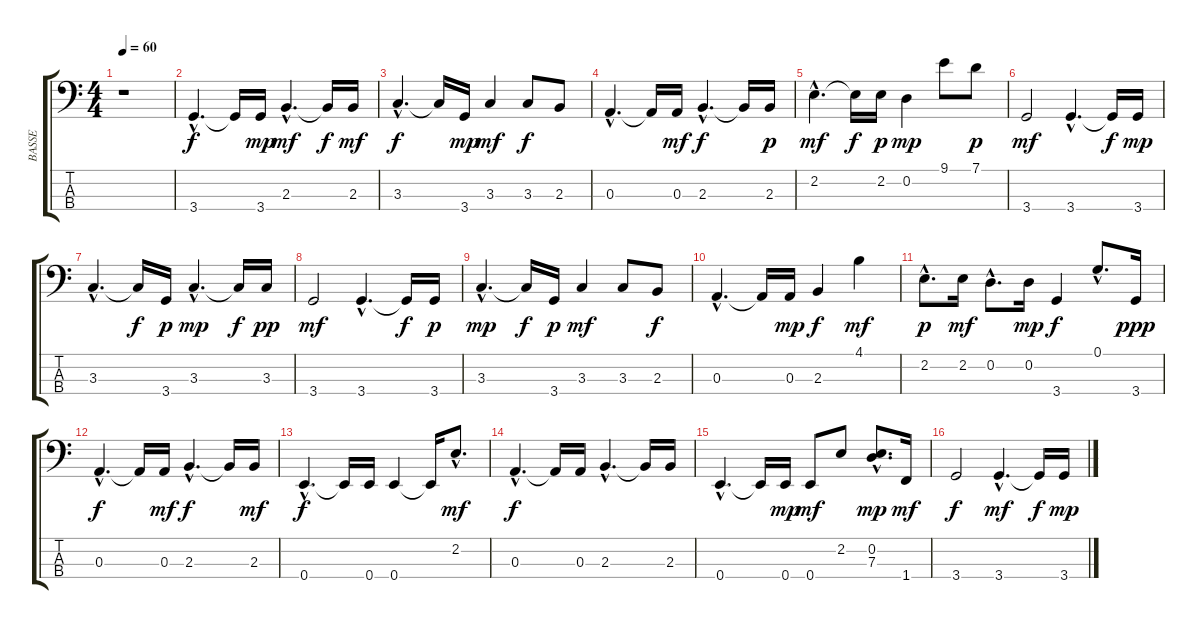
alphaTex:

\track ("BASSE" "BASSE") {instrument electricbassfinger}
\staff {score tabs}
\tuning (G2 D2 A1 E1) {hide}
\ts (4 4)
\tempo 60
\clef f4
\ks c
r.1{dy f instrument electricbassfinger} |
3.4{hac}.4{d} 3.4{t}.16 3.4.16{dy mp} 2.3{hac}.4{d dy mf} 2.3{t}.16{dy f} 2.3.16{dy mf} |
3.3{hac}.4{d dy f} 3.3{t}.16 3.4.16{dy mp} 3.3.4{dy mf} 3.3.8{dy f} 2.3.8 |
0.3{hac}.4{d} 0.3{t}.16 0.3.16{dy mf} 2.3{hac}.4{d dy f} 2.3{t}.16 2.3.16{dy p} |
2.2{hac}.4{d dy mf} 2.2{t}.16{dy f} 2.2.16{dy p} 0.2.4{dy mp} 9.1.8 7.1.8{dy p} |
3.4.2{dy mf} 3.4{hac}.4{d} 3.4{t}.16{dy f} 3.4.16{dy mp} |
3.3{hac}.4{d} 3.3{t}.16{dy f} 3.4.16{dy p} 3.3{hac}.4{d dy mp} 3.3{t}.16{dy f} 3.3.16{dy pp} |
3.4.2{dy mf} 3.4{hac}.4{d} 3.4{t}.16{dy f} 3.4.16{dy p} |
3.3{hac}.4{d dy mp} 3.3{t}.16{dy f} 3.4.16{dy p} 3.3.4{dy mf} 3.3.8 2.3.8{dy f} |
0.3{hac}.4{d} 0.3{t}.16 0.3.16{dy mp} 2.3.4{dy f} 4.1.4{dy mf} |
2.2{hac}.8{d dy p} 2.2.16{dy mf} 0.2{hac}.8{d} 0.2.16{dy mp} 3.4.4{dy f} 0.1{hac}.8{d} 3.4.16{dy ppp} |
0.3{hac}.4{d dy f} 0.3{t}.16 0.3.16{dy mf} 2.3{hac}.4{d dy f} 2.3{t}.16 2.3.16{dy mf} |
0.4{hac}.4{d dy f} 0.4{t}.16 0.4.16 0.4.4 0.4{t}.16 2.2{hac}.8{d dy mf} |
0.3{hac}.4{d dy f} 0.3{t}.16 0.3.16 2.3{hac}.4{d} 2.3{t}.16 2.3.16 |
0.4{hac}.4{d} 0.4{t}.16 0.4.16{dy mp} 0.4.8{dy mf} 2.2.8 (0.2{hac} 7.3).8{d dy mp} 1.4.16{dy mf} |
3.4.2{dy f} 3.4{hac}.4{d dy mf} 3.4{t}.16{dy f} 3.4.16{dy mp}
